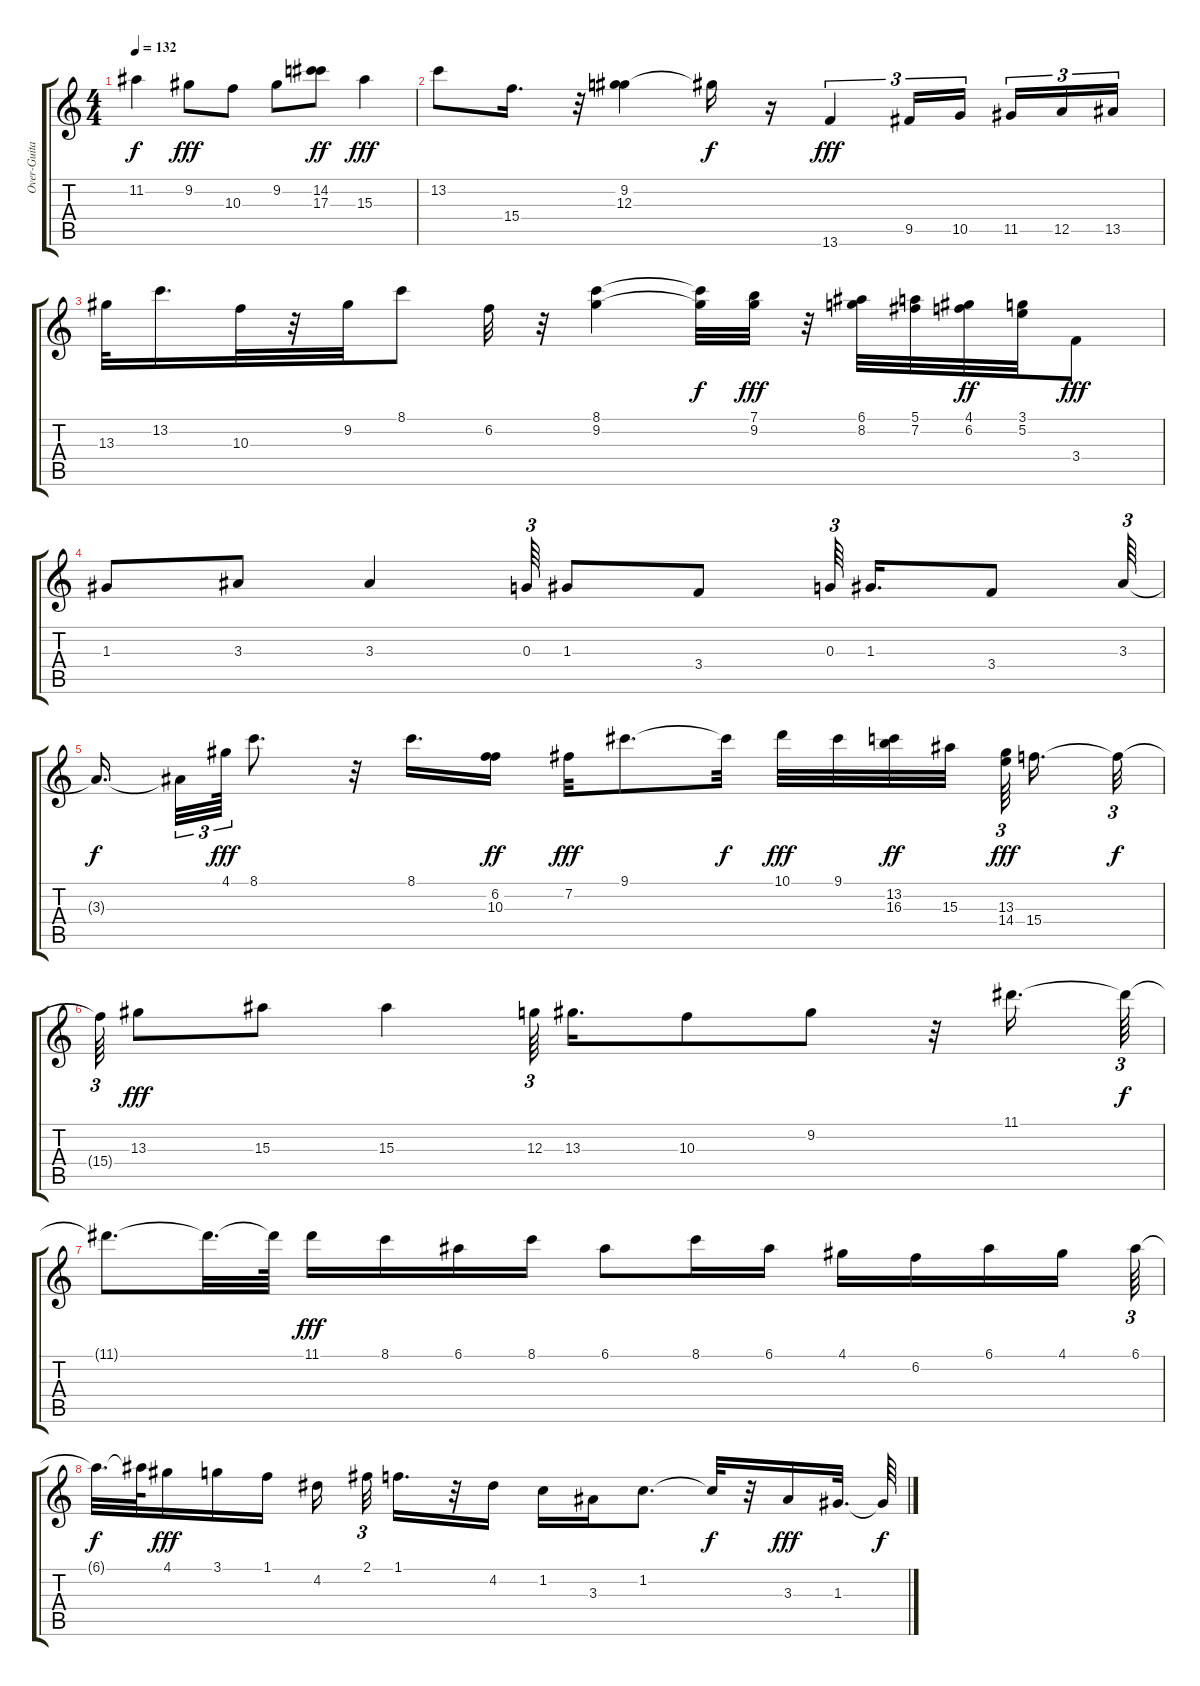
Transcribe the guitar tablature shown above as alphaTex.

\track ("Over-Guitar" "Over-Guita") {instrument overdrivenguitar}
\staff {score tabs}
\tuning (E4 B3 G3 D3 A2 E2) {hide}
\ts (4 4)
\tempo 132
\clef g2
\ks c
11.2{t}.4{dy f} 9.2.8{dy fff} 10.3.8 9.2.8 (14.2 17.3).8{dy ff} 15.3.4{dy fff} |
13.2.8 15.4.16{d} r.32 (9.2 12.3).4 9.2{t}.16{dy f} r.16 13.6.4{tu (3 2) dy fff} 9.5.16{tu (3 2)} 10.5.16{tu (3 2) beam splitsecondary} 11.5.16{tu (3 2)} 12.5.16{tu (3 2)} 13.5.16{tu (3 2)} |
13.3.32 13.2.16{d} 10.3.32 r.32 9.2.32 8.1.8 6.2.32 r.32 (8.1 9.2).4 (8.1{t} 9.2{t}).32{dy f} (7.1 9.2).32{dy fff} r.32 (6.1 8.2).32 (5.1 7.2).32 (4.1 6.2).32{dy ff} (3.1 5.2).32 3.4.8{dy fff} |
1.3.8 3.3.8 3.3.4 0.3.64{tu (3 2)} 1.3.8 3.4.8 0.3.64{tu (3 2) beam splitsecondary} 1.3.16{d} 3.4.8 3.3.64{tu (3 2)} |
3.3{t}.16{d dy f beam splitsecondary} 3.3{t}.32{tu (3 2)} 4.1.64{tu (3 2) dy fff} 8.1.8{d} r.32 8.1.16{d} (6.2 10.3).16{dy ff} 7.2.32{dy fff} 9.1.8{d} 9.1{t}.32{dy f} 10.1.32{dy fff} 9.1.32 (13.2 16.3).32{dy ff} 15.3.32{beam splitsecondary} (13.3 14.4).64{tu (3 2) dy fff beam splitsecondary} 15.4.16{d} 15.4{t}.32{tu (3 2) dy f} |
15.4{t}.64{tu (3 2)} 13.3.8{dy fff} 15.3.8 15.3.4 12.3.64{tu (3 2) beam splitsecondary} 13.3.16{d} 10.3.8 9.2.8 r.32 11.1.16{d} 11.1{t}.64{tu (3 2) dy f} |
11.1{t}.8{d} 11.1{t}.32{d} 11.1{t}.64 11.1.16{dy fff} 8.1.16 6.1.16 8.1.16 6.1.8 8.1.16 6.1.16 4.1.16 6.2.16 6.1.16 4.1.16 6.1.64{tu (3 2)} |
6.1{t}.32{d dy f} 6.1{t}.64 4.1.16{dy fff} 3.1.16 1.1.16 4.2.16{beam splitsecondary} 2.1.32{tu (3 2)} 1.1.16{d} r.32 4.2.16 1.2.16 3.3.16 1.2.8{d} 1.2{t}.32{dy f} r.32 3.3.16{dy fff} 1.3.32{d} 1.3{t}.64{dy f}
